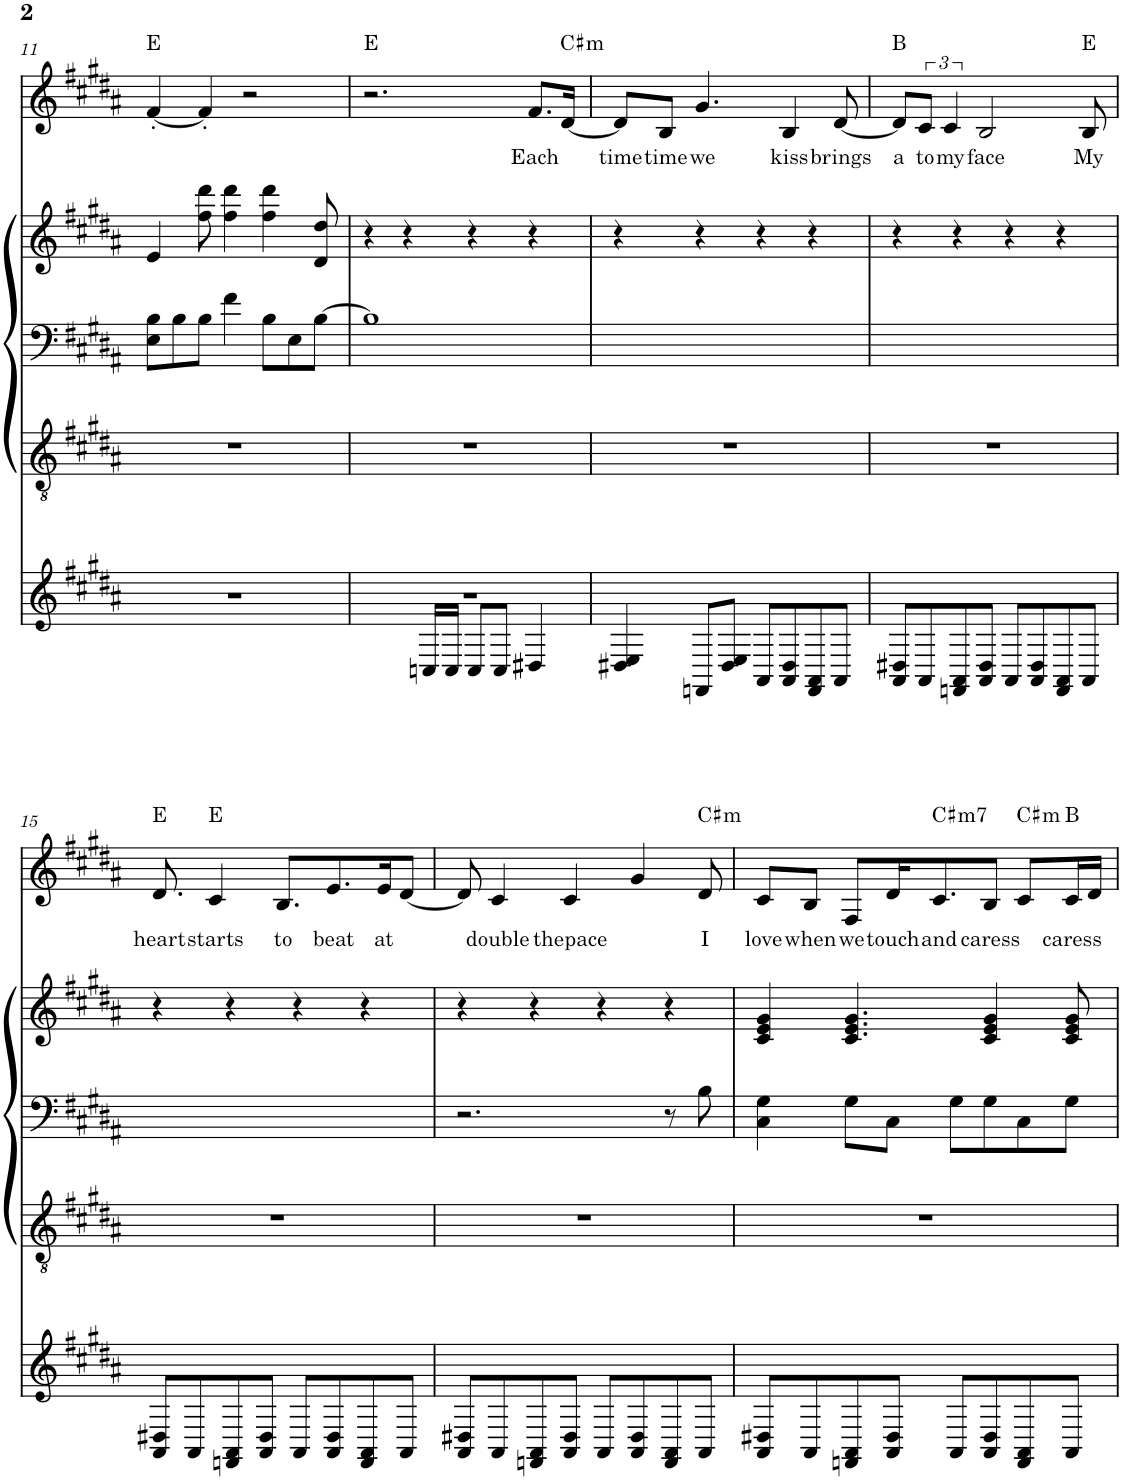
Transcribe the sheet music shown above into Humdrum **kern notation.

**kern	**kern	**kern	**kern	**kern	**text	**harte
*part4	*part3	*part2	*part2	*part1	*part1	*part1
*staff5	*staff4	*staff3	*staff2	*staff1	*staff1	*
*I"Piano	*I"Piano	*I"Piano	*	*I"Piano	*	*
*I'Pno	*I'Pno	*I'Pno	*	*I'Pno	*	*
!!LO:PB:g=z
*clefG2	*clefGv2	*clefF4	*clefG2	*clefG2	*	*
*k[f#c#g#d#a#]	*k[f#c#g#d#a#]	*k[f#c#g#d#a#]	*k[f#c#g#d#a#]	*k[f#c#g#d#a#]	*	*
*B:	*B:	*B:	*B:	*B:	*	*
*M4/4	*M4/4	*M4/4	*M4/4	*M4/4	*	*
=11	=11	=11	=11	=11	=11	=11
1r	1r	8E\ 8B\L	4e/	[4f#'/	.	E:maj
.	.	8B\	.	.	.	.
.	.	8B\J	8ff#\ 8ddd#\	4f#'/]	.	.
.	.	4f#\	4ff#\ 4ddd#\	.	.	.
.	.	.	.	2r	.	.
.	.	8B\L	4ff#\ 4ddd#\	.	.	.
.	.	8E\	.	.	.	.
.	.	[8B\J	8d#/ 8dd#/	.	.	.
=12	=12	=12	=12	=12	=12	=12
1r	1r	1B]	4r	2.r	.	E:maj
.	.	.	4r	.	.	.
.	.	.	4r	.	.	.
!	!	!	!	!	!LO:LY:b	!
.	.	.	4r	8.f#/L	Each	.
!	!	!	!	!	!	!LO:H:kt=m
.	.	.	.	[16d#/Jk	.	C#:min
16AAn/LL	2ryy	2ryy	2ryy	2ryy	.	.
16AA/JJ	.	.	.	.	.	.
8AA/L	.	.	.	.	.	.
8AA/J	.	.	.	.	.	.
4BB#X/	.	.	.	.	.	.
.	8ryy	8ryy	8ryy	8ryy	.	.
=13	=13	=13	=13	=13	=13	=13
!	!	!	!	!	!LO:LY:b	!
4BB#X/ 4C#/	1r	1ryy	4r	8d#/L]	time	.
!	!	!	!	!	!LO:LY:b	!
.	.	.	.	8B/J	time	.
!	!	!	!	!	!LO:LY:b	!
8DDn/L	.	.	4r	4.g#/	we	.
8BB#/ 8C#/J	.	.	.	.	.	.
8FF#/L	.	.	4r	.	.	.
!	!	!	!	!	!LO:LY:b	!
8FF#/ 8BB#/	.	.	.	4B/	kiss	.
8DD/ 8FF#/	.	.	4r	.	.	.
!	!	!	!	!	!LO:LY:b	!
8FF#/J	.	.	.	[8d#/	brings	.
=14	=14	=14	=14	=14	=14	=14
!	!	!	!	!	!LO:LY:b	!
8FF#/ 8BB#X/L	1r	1ryy	4r	8d#/L]	a	B:maj
!	!	!	!	!	!LO:LY:b	!
8FF#/	.	.	.	12c#/J	to	.
!	!	!	!	!	!LO:LY:b	!
.	.	.	.	6c#/	my	.
8DDn/ 8FF#/	.	.	4r	.	.	.
!	!	!	!	!	!LO:LY:b	!
8FF#/ 8BB#/J	.	.	.	2B/	face	.
8FF#/L	.	.	4r	.	.	.
8FF#/ 8BB#/	.	.	.	.	.	.
8DD/ 8FF#/	.	.	4r	.	.	.
!	!	!	!	!	!LO:LY:b	!
8FF#/J	.	.	.	8B/	My	E:maj
!!LO:LB:g=z
=15	=15	=15	=15	=15	=15	=15
!	!	!	!	!	!LO:LY:b	!
8FF#/ 8BB#X/L	1r	1ryy	4r	8.d#/	heart	E:maj
8FF#/	.	.	.	.	.	.
!	!	!	!	!	!LO:LY:b	!
.	.	.	.	4c#/	starts	E:maj
8DDn/ 8FF#/	.	.	4r	.	.	.
8FF#/ 8BB#/J	.	.	.	.	.	.
!	!	!	!	!	!LO:LY:b	!
.	.	.	.	8.B/L	to	.
8FF#/L	.	.	4r	.	.	.
!	!	!	!	!	!LO:LY:b	!
8FF#/ 8BB#/	.	.	.	8.e/	beat	.
8DD/ 8FF#/	.	.	4r	.	.	.
!	!	!	!	!	!LO:LY:b	!
.	.	.	.	16e/K	at	.
8FF#/J	.	.	.	[8d#/J	.	.
=16	=16	=16	=16	=16	=16	=16
8FF#/ 8BB#X/L	1r	2.r	4r	8d#/]	.	.
!	!	!	!	!	!LO:LY:b	!
8FF#/	.	.	.	4c#/	double	.
8DDn/ 8FF#/	.	.	4r	.	.	.
!	!	!	!	!	!LO:LY:b	!
8FF#/ 8BB#/J	.	.	.	4c#/	thepace	.
8FF#/L	.	.	4r	.	.	.
8FF#/ 8BB#/	.	.	.	4g#/	.	.
8DD/ 8FF#/	.	8r	4r	.	.	.
!	!	!	!	!	!LO:LY:b	!LO:H:kt=m
8FF#/J	.	8B\	.	8d#/	I	C#:min
=17	=17	=17	=17	=17	=17	=17
!	!	!	!	!	!LO:LY:b	!
8FF#/ 8BB#X/L	1r	4C#\ 4G#\	4c#/ 4e/ 4g#/	8c#/L	love	.
!	!	!	!	!	!LO:LY:b	!
8FF#/	.	.	.	8B/J	when	.
!	!	!	!	!	!LO:LY:b	!
8DDn/ 8FF#/	.	8G#\L	4.c#/ 4.e/ 4.g#/	8F#/L	we	.
!	!	!	!	!	!LO:LY:b	!
8FF#/ 8BB#/J	.	8C#\J	.	16d#/K	touch	.
!	!	!	!	!	!LO:LY:b	!LO:H:kt=m7
.	.	.	.	8.c#/	and	C#:min7
8FF#/L	.	8G#\L	.	.	.	.
!	!	!	!	!	!LO:LY:b	!
8FF#/ 8BB#/	.	8G#\	4c#/ 4e/ 4g#/	8B/J	caress	.
!	!	!	!	!	!	!LO:H:kt=m
8DD/ 8FF#/	.	8C#\	.	8c#/L	.	C#:min
!	!	!	!	!	!LO:LY:b	!
8FF#/J	.	8G#\J	8c#/ 8e/ 8g#/	16c#/L	caress	B:maj
.	.	.	.	16d#/JJ	.	.
=	=	=	=	=	=	=
*-	*-	*-	*-	*-	*-	*-
